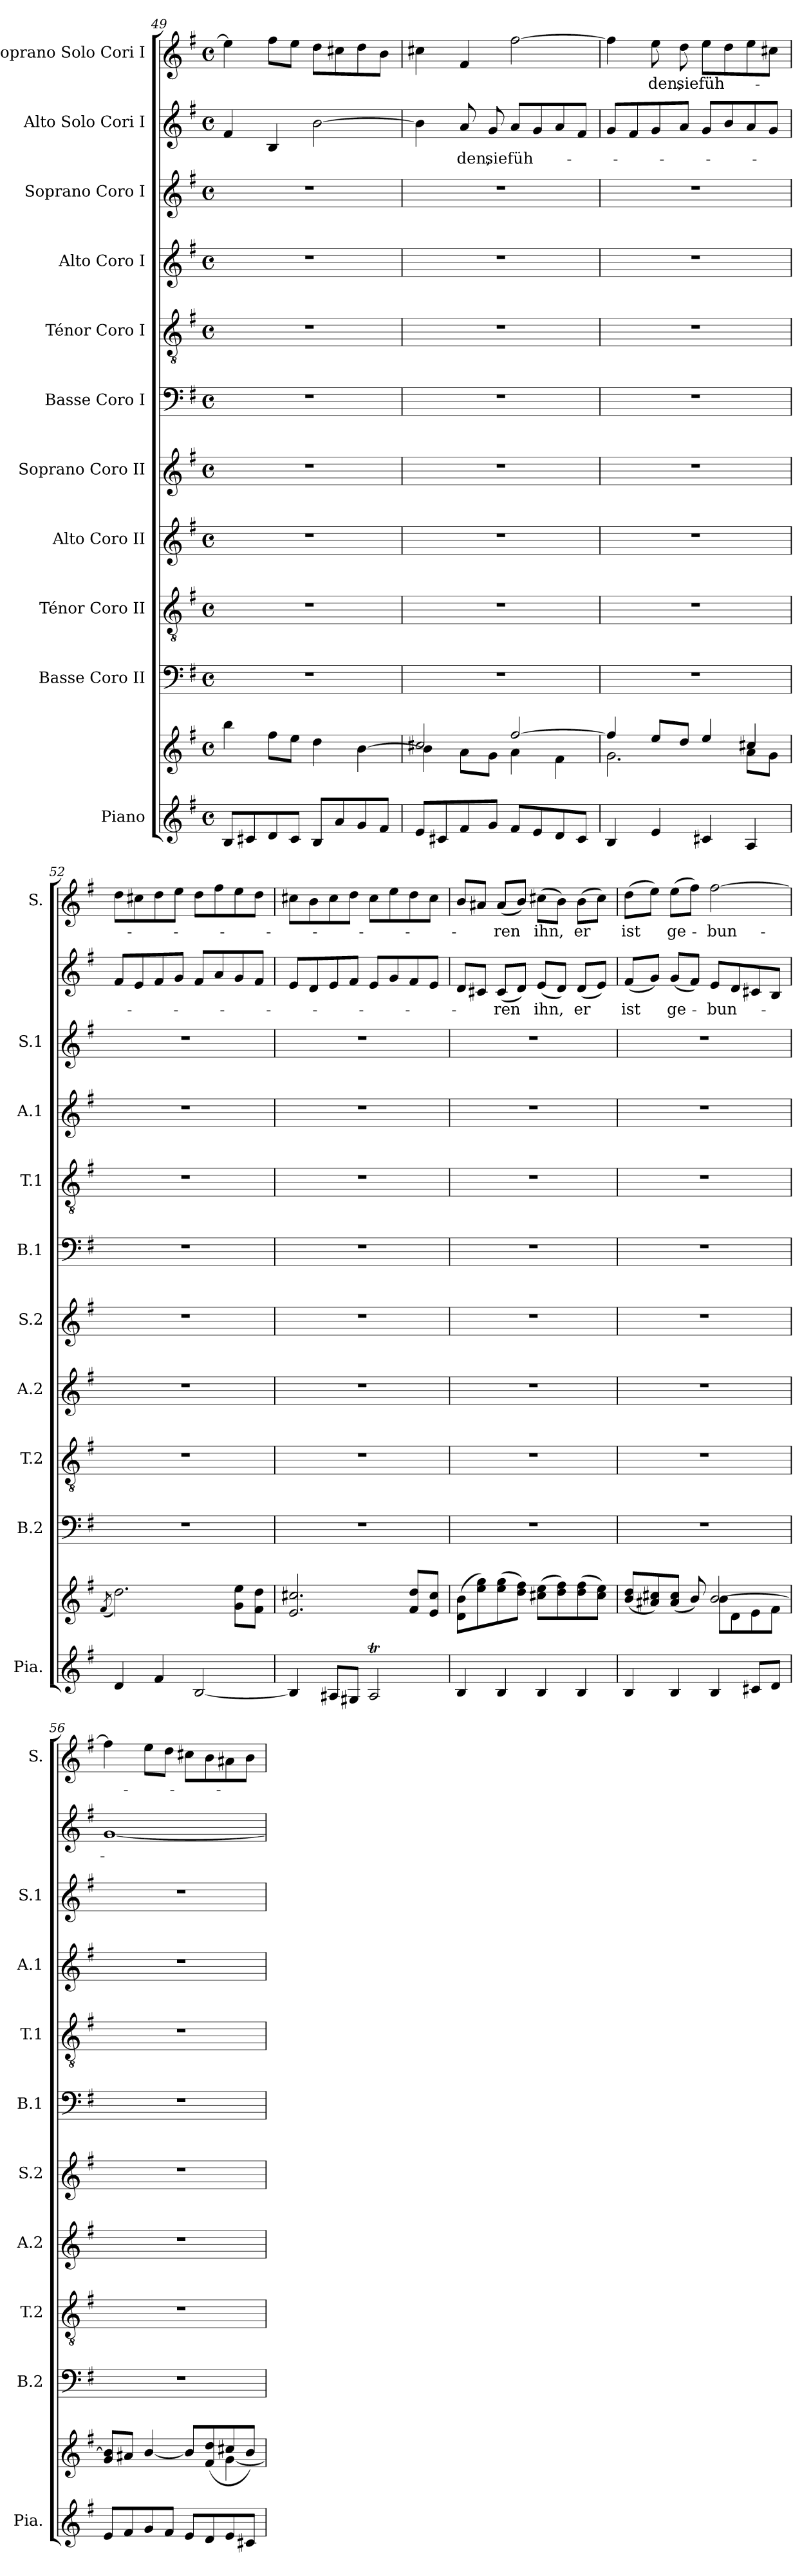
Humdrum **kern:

**kern	**kern	**kern	**kern	**kern	**kern	**kern	**kern	**kern	**kern	**kern	**text	**kern	**text
*part11	*part11	*part10	*part9	*part8	*part7	*part6	*part5	*part4	*part3	*part2	*part2	*part1	*part1
*staff12	*staff11	*staff10	*staff9	*staff8	*staff7	*staff6	*staff5	*staff4	*staff3	*staff2	*staff2	*staff1	*staff1
*I"Piano	*	*I"Basse Coro II	*I"Ténor Coro II	*I"Alto Coro II	*I"Soprano Coro II	*I"Basse Coro I	*I"Ténor Coro I	*I"Alto Coro I	*I"Soprano Coro I	*I"Alto Solo Cori I	*	*I"Soprano Solo Cori I	*
*I'Pia.	*	*I'B.2	*I'T.2	*I'A.2	*I'S.2	*I'B.1	*I'T.1	*I'A.1	*I'S.1	*	*	*I'S.	*
*clefG2	*clefG2	*clefF4	*clefGv2	*clefG2	*clefG2	*clefF4	*clefGv2	*clefG2	*clefG2	*clefG2	*	*clefG2	*
*k[f#]	*k[f#]	*k[f#]	*k[f#]	*k[f#]	*k[f#]	*k[f#]	*k[f#]	*k[f#]	*k[f#]	*k[f#]	*	*k[f#]	*
*M4/4	*M4/4	*M4/4	*M4/4	*M4/4	*M4/4	*M4/4	*M4/4	*M4/4	*M4/4	*M4/4	*	*M4/4	*
*met(c)	*met(c)	*met(c)	*met(c)	*met(c)	*met(c)	*met(c)	*met(c)	*met(c)	*met(c)	*met(c)	*	*met(c)	*
=49	=49	=49	=49	=49	=49	=49	=49	=49	=49	=49	=49	=49	=49
8B/L	4bb\	1r	1r	1r	1r	1r	1r	1r	1r	4f#!/	.	4ee!\]	.
8c#X/	.	.	.	.	.	.	.	.	.	.	.	.	.
8d/	8ff#\L	.	.	.	.	.	.	.	.	4B!/	.	8ff#!\L	.
8c#/J	8ee\J	.	.	.	.	.	.	.	.	.	.	8ee!\J	.
8B/L	4dd\	.	.	.	.	.	.	.	.	[2b!\	.	8dd!\L	.
8a/	.	.	.	.	.	.	.	.	.	.	.	8cc#X!\	.
8g/	[4b\	.	.	.	.	.	.	.	.	.	.	8dd!\	.
8f#/J	.	.	.	.	.	.	.	.	.	.	.	8b!\J	.
!!LO:PB:g=z
=50	=50	=50	=50	=50	=50	=50	=50	=50	=50	=50	=50	=50	=50
*	*^	*	*	*	*	*	*	*	*	*	*	*	*
8e/L	2cc#X/	4b\]	1r	1r	1r	1r	1r	1r	1r	1r	4b!\]	.	4cc#X!\	.
8c#X/	.	.	.	.	.	.	.	.	.	.	.	.	.	.
!	!	!	!	!	!	!	!	!	!	!	!	!LO:LY:b	!	!
8f#/	.	8a\L	.	.	.	.	.	.	.	.	8a!/	-den,	4f#!/	.
!	!	!	!	!	!	!	!	!	!	!	!	!LO:LY:b	!	!
8g/J	.	8g\J	.	.	.	.	.	.	.	.	8g!/	sie	.	.
!	!	!	!	!	!	!	!	!	!	!	!	!LO:LY:b	!	!
8f#/L	[2ff#/	4a\	.	.	.	.	.	.	.	.	8a!/L	füh-	[2ff#!\	.
8e/	.	.	.	.	.	.	.	.	.	.	8g!/	.	.	.
8d/	.	4f#\	.	.	.	.	.	.	.	.	8a!/	.	.	.
8c#/J	.	.	.	.	.	.	.	.	.	.	8f#!/J	.	.	.
=51	=51	=51	=51	=51	=51	=51	=51	=51	=51	=51	=51	=51	=51	=51
4B/	4ff#/]	2.g\	1r	1r	1r	1r	1r	1r	1r	1r	8g!/L	.	4ff#!\]	.
.	.	.	.	.	.	.	.	.	.	.	8f#!/	.	.	.
!	!	!	!	!	!	!	!	!	!	!	!	!	!	!LO:LY:b
4e/	8ee/L	.	.	.	.	.	.	.	.	.	8g!/	.	8ee!\	-den,
!	!	!	!	!	!	!	!	!	!	!	!	!	!	!LO:LY:b
.	8dd/J	.	.	.	.	.	.	.	.	.	8a!/J	.	8dd!\	sie
!	!	!	!	!	!	!	!	!	!	!	!	!	!	!LO:LY:b
4c#X/	4ee/	.	.	.	.	.	.	.	.	.	8g!/L	.	8ee!\L	füh-
.	.	.	.	.	.	.	.	.	.	.	8b!/	.	8dd!\	.
4A/	4cc#X/	8a\L	.	.	.	.	.	.	.	.	8a!/	.	8ee!\	.
.	.	8g\J	.	.	.	.	.	.	.	.	8g!/J	.	8cc#X!\J	.
*	*v	*v	*	*	*	*	*	*	*	*	*	*	*	*
!!LO:PB:g=z
=52	=52	=52	=52	=52	=52	=52	=52	=52	=52	=52	=52	=52	=52
.	(8qf#/	.	.	.	.	.	.	.	.	.	.	.	.
4d/	2.dd\)	1r	1r	1r	1r	1r	1r	1r	1r	8f#!/L	.	8dd!\L	.
.	.	.	.	.	.	.	.	.	.	8e!/	.	8cc#X!\	.
4f#/	.	.	.	.	.	.	.	.	.	8f#!/	.	8dd!\	.
.	.	.	.	.	.	.	.	.	.	8g!/J	.	8ee!\J	.
[2B/	.	.	.	.	.	.	.	.	.	8f#!/L	.	8dd!\L	.
.	.	.	.	.	.	.	.	.	.	8a!/	.	8ff#!\	.
.	8g\ 8ee\L	.	.	.	.	.	.	.	.	8g!/	.	8ee!\	.
.	8f#\ 8dd\J	.	.	.	.	.	.	.	.	8f#!/J	.	8dd!\J	.
=53	=53	=53	=53	=53	=53	=53	=53	=53	=53	=53	=53	=53	=53
4B/]	2.e/ 2.cc#X/	1r	1r	1r	1r	1r	1r	1r	1r	8e!/L	.	8cc#X!\L	.
.	.	.	.	.	.	.	.	.	.	8d!/	.	8b!\	.
8A#X/L	.	.	.	.	.	.	.	.	.	8e!/	.	8cc#!\	.
8G#X/J	.	.	.	.	.	.	.	.	.	8f#!/J	.	8dd!\J	.
2A#t/	.	.	.	.	.	.	.	.	.	8e!/L	.	8cc#!\L	.
.	.	.	.	.	.	.	.	.	.	8g!/	.	8ee!\	.
.	8f#/ 8dd/L	.	.	.	.	.	.	.	.	8f#!/	.	8dd!\	.
.	8e/ 8cc#/J	.	.	.	.	.	.	.	.	8e!/J	.	8cc#!\J	.
=54	=54	=54	=54	=54	=54	=54	=54	=54	=54	=54	=54	=54	=54
4B/	(8d\ 8b\L	1r	1r	1r	1r	1r	1r	1r	1r	8d!/L	.	8b!/L	.
.	8ee\ 8gg\)	.	.	.	.	.	.	.	.	8c#X!/J	.	8a#X!/J	.
!	!	!	!	!	!	!	!	!	!	!	!LO:LY:b	!	!LO:LY:b
4B/	(8ee\ 8gg\	.	.	.	.	.	.	.	.	(8c#!/L	-ren	(8a#!/L	-ren
.	8dd\ 8ff#\J)	.	.	.	.	.	.	.	.	8d!/J)	.	8b!/J)	.
!	!	!	!	!	!	!	!	!	!	!	!LO:LY:b	!	!LO:LY:b
4B/	(8cc#X\ 8ee\L	.	.	.	.	.	.	.	.	(8e!/L	ihn,	(8cc#X!\L	ihn,
.	8dd\ 8ff#\)	.	.	.	.	.	.	.	.	8d!/J)	.	8b!\J)	.
!	!	!	!	!	!	!	!	!	!	!	!LO:LY:b	!	!LO:LY:b
4B/	(8dd\ 8ff#\	.	.	.	.	.	.	.	.	(8d!/L	er	(8b!\L	er
.	8cc#\ 8ee\J)	.	.	.	.	.	.	.	.	8e!/J)	.	8cc#!\J)	.
!!LO:PB:g=z
=55	=55	=55	=55	=55	=55	=55	=55	=55	=55	=55	=55	=55	=55
*	*^	*	*	*	*	*	*	*	*	*	*	*	*
!	!	!	!	!	!	!	!	!	!	!	!	!LO:LY:b	!	!LO:LY:b
4B/	(8b/ 8dd/L	2ryy	1r	1r	1r	1r	1r	1r	1r	1r	(8f#!/L	ist	(8dd!\L	ist
.	8a#X/ 8cc#X/)	.	.	.	.	.	.	.	.	.	8g!/J)	.	8ee!\J)	.
!	!	!	!	!	!	!	!	!	!	!	!	!LO:LY:b	!	!LO:LY:b
4B/	(8a#/ 8cc#/J	.	.	.	.	.	.	.	.	.	(8g!/L	ge-	(8ee!\L	ge-
.	8b/)	.	.	.	.	.	.	.	.	.	8f#!/J)	.	8ff#!\J)	.
!	!	!	!	!	!	!	!	!	!	!	!	!LO:LY:b	!	!LO:LY:b
4B/	[2b/	8b\L	.	.	.	.	.	.	.	.	8e!/L	-bun-	[2ff#!\	-bun-
.	.	8d\	.	.	.	.	.	.	.	.	8d!/	.	.	.
8c#X/L	.	8e\	.	.	.	.	.	.	.	.	8c#X!/	.	.	.
8d/J	.	8f#\J	.	.	.	.	.	.	.	.	8B!/J	.	.	.
=56	=56	=56	=56	=56	=56	=56	=56	=56	=56	=56	=56	=56	=56	=56
8e/L	8g/ 8b/]L	2.ryy	1r	1r	1r	1r	1r	1r	1r	1r	[1g!	.	4ff#!\]	.
8f#/	8a#X/J	.	.	.	.	.	.	.	.	.	.	.	.	.
8g/	[4b/	.	.	.	.	.	.	.	.	.	.	.	8ee!\L	.
8f#/J	.	.	.	.	.	.	.	.	.	.	.	.	8dd!\J	.
8e/L	8b/L]	.	.	.	.	.	.	.	.	.	.	.	8cc#X!\L	.
8d/	(8f#/ 8dd/	.	.	.	.	.	.	.	.	.	.	.	8b!\	.
8e/	8cc#X/	[4g\	.	.	.	.	.	.	.	.	.	.	8a#X!\	.
8c#X/J	8b/J)	.	.	.	.	.	.	.	.	.	.	.	8b!\J	.
*	*v	*v	*	*	*	*	*	*	*	*	*	*	*	*
=	=	=	=	=	=	=	=	=	=	=	=	=	=
*-	*-	*-	*-	*-	*-	*-	*-	*-	*-	*-	*-	*-	*-
